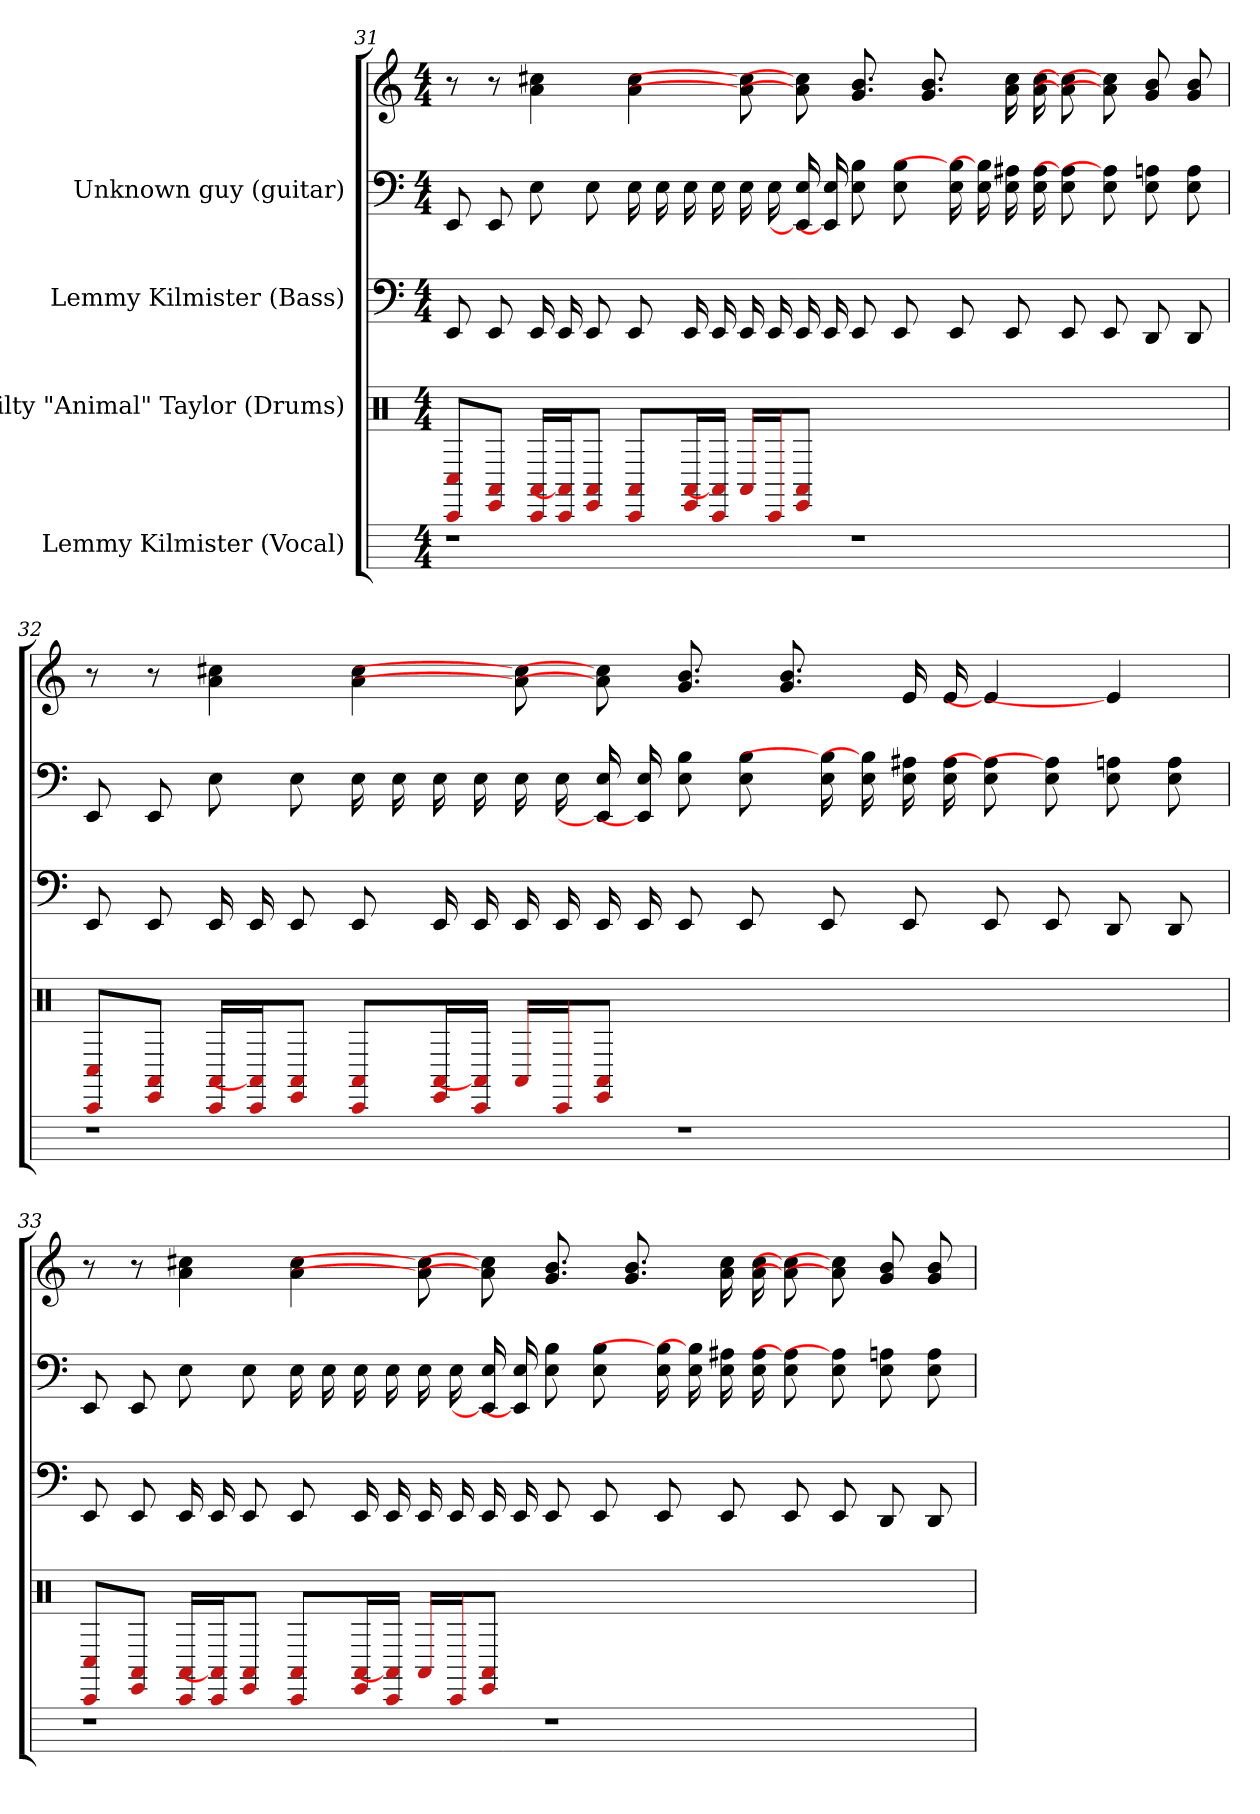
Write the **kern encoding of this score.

**kern	**kern	**kern	**kern	**kern
*part5	*part4	*part3	*part2	*part1
*staff5	*staff4	*staff3	*staff2	*staff1
*I"Lemmy Kilmister (Vocal)	*I"Philty "Animal" Taylor (Drums)	*I"Lemmy Kilmister (Bass)	*I"Unknown guy (guitar)	*I""Fast" Eddie Clarke (Guitar)
*	*clefX	*	*	*
*k[]	*k[]	*k[]	*k[]	*k[]
*M4/4	*M4/4	*M4/4	*M4/4	*M4/4
=31	=31	=31	=31	=31
1r	8C#/ 8CC/L	8EE	8EE	8r
.	8AA#/ 8EE/J	8EE	8EE	8r
.	16AA#/ 16CC/LL	16EE	8E	4cc# 4a
.	16AA#]/ 16CC/J	16EE	.	.
.	8AA#/ 8EE/J	8EE	8E	.
.	8AA#/ 8CC/L	8EE	16E	4cc# 4a
.	.	.	16E	.
.	16AA#/ 16EE/L	16EE	16E	.
.	16AA#]/ 16CC/JJ	16EE	16E	.
.	16AA#/LL	16EE	16E	8cc#] 8a]
.	16CC/J	16EE	16E	.
.	8AA#/ 8EE/J	16EE	16E 16EE]	8cc#] 8a]
.	.	16EE	16E 16EE]	.
1r	1ryy	8EE	8B 8E	8.b 8.g
.	.	8EE	8B 8E	.
.	.	.	.	8.b 8.g
.	.	8EE	16B] 16E	.
.	.	.	16B] 16E	.
.	.	8EE	16A# 16E	16cc# 16a
.	.	.	16A# 16E	16cc# 16a
.	.	8EE	8A#] 8E	8cc#] 8a]
.	.	8EE	8A#] 8E	8cc#] 8a]
.	.	8DD	8A 8E	8b 8g
.	.	8DD	8A 8E	8b 8g
=32	=32	=32	=32	=32
1r	8C#/ 8CC/L	8EE	8EE	8r
.	8AA#/ 8EE/J	8EE	8EE	8r
.	16AA#/ 16CC/LL	16EE	8E	4cc# 4a
.	16AA#]/ 16CC/J	16EE	.	.
.	8AA#/ 8EE/J	8EE	8E	.
.	8AA#/ 8CC/L	8EE	16E	4cc# 4a
.	.	.	16E	.
.	16AA#/ 16EE/L	16EE	16E	.
.	16AA#]/ 16CC/JJ	16EE	16E	.
.	16AA#/LL	16EE	16E	8cc#] 8a]
.	16CC/J	16EE	16E	.
.	8AA#/ 8EE/J	16EE	16E 16EE]	8cc#] 8a]
.	.	16EE	16E 16EE]	.
1r	1ryy	8EE	8B 8E	8.b 8.g
.	.	8EE	8B 8E	.
.	.	.	.	8.b 8.g
.	.	8EE	16B] 16E	.
.	.	.	16B] 16E	.
.	.	8EE	16A# 16E	16e
.	.	.	16A# 16E	16e
.	.	8EE	8A#] 8E	4e]
.	.	8EE	8A#] 8E	.
.	.	8DD	8A 8E	4e]
.	.	8DD	8A 8E	.
=33	=33	=33	=33	=33
1r	8C#/ 8CC/L	8EE	8EE	8r
.	8AA#/ 8EE/J	8EE	8EE	8r
.	16AA#/ 16CC/LL	16EE	8E	4cc# 4a
.	16AA#]/ 16CC/J	16EE	.	.
.	8AA#/ 8EE/J	8EE	8E	.
.	8AA#/ 8CC/L	8EE	16E	4cc# 4a
.	.	.	16E	.
.	16AA#/ 16EE/L	16EE	16E	.
.	16AA#]/ 16CC/JJ	16EE	16E	.
.	16AA#/LL	16EE	16E	8cc#] 8a]
.	16CC/J	16EE	16E	.
.	8AA#/ 8EE/J	16EE	16E 16EE]	8cc#] 8a]
.	.	16EE	16E 16EE]	.
1r	1ryy	8EE	8B 8E	8.b 8.g
.	.	8EE	8B 8E	.
.	.	.	.	8.b 8.g
.	.	8EE	16B] 16E	.
.	.	.	16B] 16E	.
.	.	8EE	16A# 16E	16cc# 16a
.	.	.	16A# 16E	16cc# 16a
.	.	8EE	8A#] 8E	8cc#] 8a]
.	.	8EE	8A#] 8E	8cc#] 8a]
.	.	8DD	8A 8E	8b 8g
.	.	8DD	8A 8E	8b 8g
=	=	=	=	=
*-	*-	*-	*-	*-
